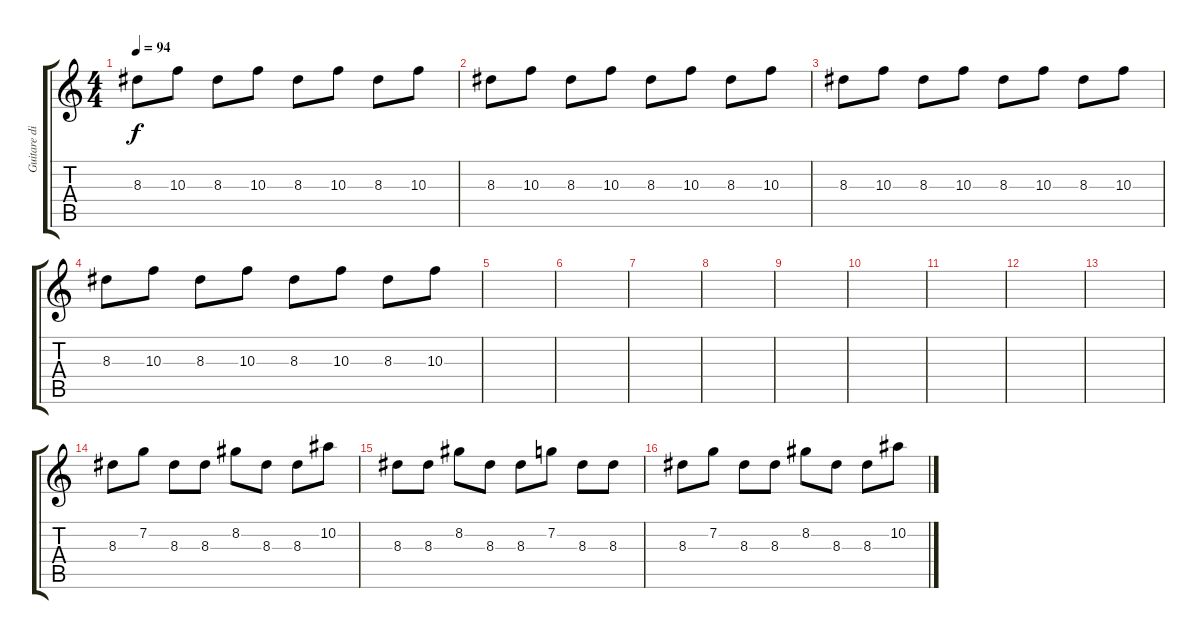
\track ("Guitare disto" "Guitare di") {instrument overdrivenguitar}
\staff {score tabs}
\tuning (E4 C4 G3 C3 G2 C2) {hide}
\ts (4 4)
\tempo 94
\clef g2
\ks c
8.3.8{dy f volume 8} 10.3.8 8.3.8 10.3.8 8.3.8 10.3.8 8.3.8 10.3.8 |
8.3.8{volume 8} 10.3.8 8.3.8 10.3.8 8.3.8 10.3.8 8.3.8 10.3.8 |
8.3.8{volume 8} 10.3.8 8.3.8 10.3.8 8.3.8 10.3.8 8.3.8 10.3.8 |
8.3.8{volume 0} 10.3.8 8.3.8 10.3.8 8.3.8 10.3.8 8.3.8 10.3.8 |
|
|
|
|
|
|
|
|
|
8.3.8{volume 10} 7.2.8 8.3.8 8.3.8 8.2.8 8.3.8 8.3.8 10.2.8 |
8.3.8 8.3.8 8.2.8 8.3.8 8.3.8 7.2.8 8.3.8 8.3.8 |
8.3.8{volume 10} 7.2.8 8.3.8 8.3.8 8.2.8 8.3.8 8.3.8 10.2.8
